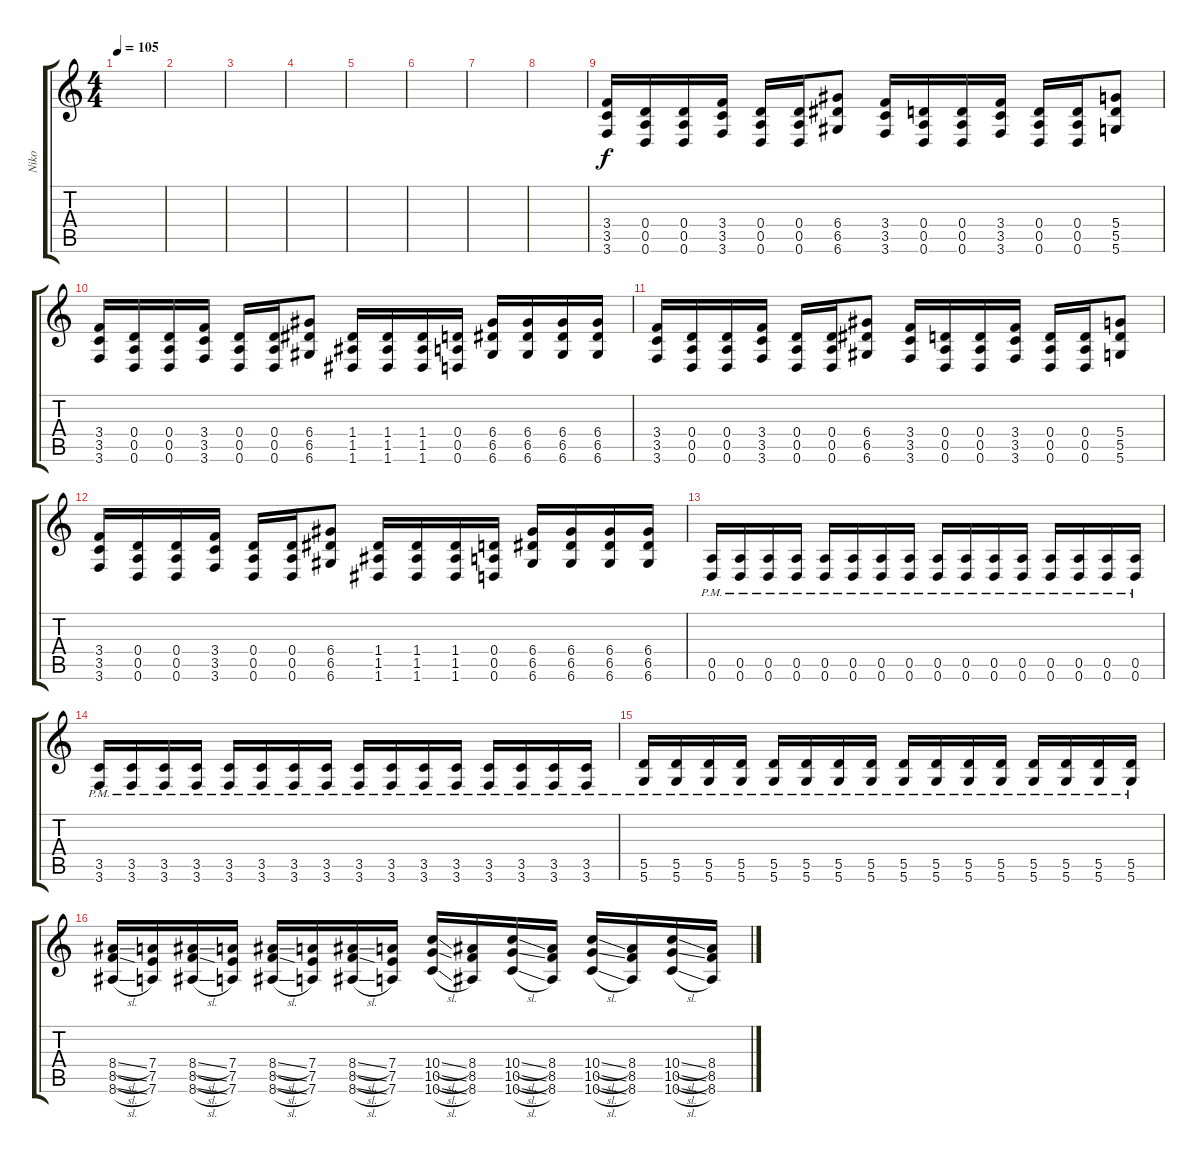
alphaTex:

\track ("Niko" "Niko") {instrument distortionguitar}
\staff {score tabs}
\tuning (E4 B3 G3 D3 A2 D2) {hide}
\ts (4 4)
\tempo 105
\clef g2
\ks c
|
|
|
|
|
|
|
|
(3.4 3.5 3.6).16 (0.4 0.5 0.6).16 (0.4 0.5 0.6).16 (3.4 3.5 3.6).16 (0.4 0.5 0.6).16 (0.4 0.5 0.6).16 (6.4 6.5 6.6).8 (3.4 3.5 3.6).16 (0.4 0.5 0.6).16 (0.4 0.5 0.6).16 (3.4 3.5 3.6).16 (0.4 0.5 0.6).16 (0.4 0.5 0.6).16 (5.4 5.5 5.6).8 |
(3.4 3.5 3.6).16 (0.4 0.5 0.6).16 (0.4 0.5 0.6).16 (3.4 3.5 3.6).16 (0.4 0.5 0.6).16 (0.4 0.5 0.6).16 (6.4 6.5 6.6).8 (1.4 1.5 1.6).16 (1.4 1.5 1.6).16 (1.4 1.5 1.6).16 (0.4 0.5 0.6).16 (6.4 6.5 6.6).16 (6.4 6.5 6.6).16 (6.4 6.5 6.6).16 (6.4 6.5 6.6).16 |
(3.4 3.5 3.6).16 (0.4 0.5 0.6).16 (0.4 0.5 0.6).16 (3.4 3.5 3.6).16 (0.4 0.5 0.6).16 (0.4 0.5 0.6).16 (6.4 6.5 6.6).8 (3.4 3.5 3.6).16 (0.4 0.5 0.6).16 (0.4 0.5 0.6).16 (3.4 3.5 3.6).16 (0.4 0.5 0.6).16 (0.4 0.5 0.6).16 (5.4 5.5 5.6).8 |
(3.4 3.5 3.6).16 (0.4 0.5 0.6).16 (0.4 0.5 0.6).16 (3.4 3.5 3.6).16 (0.4 0.5 0.6).16 (0.4 0.5 0.6).16 (6.4 6.5 6.6).8 (1.4 1.5 1.6).16 (1.4 1.5 1.6).16 (1.4 1.5 1.6).16 (0.4 0.5 0.6).16 (6.4 6.5 6.6).16 (6.4 6.5 6.6).16 (6.4 6.5 6.6).16 (6.4 6.5 6.6).16 |
(0.5{pm} 0.6{pm}).16 (0.5{pm} 0.6{pm}).16 (0.5{pm} 0.6{pm}).16 (0.5{pm} 0.6{pm}).16 (0.5{pm} 0.6{pm}).16 (0.5{pm} 0.6{pm}).16 (0.5{pm} 0.6{pm}).16 (0.5{pm} 0.6{pm}).16 (0.5{pm} 0.6{pm}).16 (0.5{pm} 0.6{pm}).16 (0.5{pm} 0.6{pm}).16 (0.5{pm} 0.6{pm}).16 (0.5{pm} 0.6{pm}).16 (0.5{pm} 0.6{pm}).16 (0.5{pm} 0.6{pm}).16 (0.5{pm} 0.6{pm}).16 |
(3.5{pm} 3.6{pm}).16 (3.5{pm} 3.6{pm}).16 (3.5{pm} 3.6{pm}).16 (3.5{pm} 3.6{pm}).16 (3.5{pm} 3.6{pm}).16 (3.5{pm} 3.6{pm}).16 (3.5{pm} 3.6{pm}).16 (3.5{pm} 3.6{pm}).16 (3.5{pm} 3.6{pm}).16 (3.5{pm} 3.6{pm}).16 (3.5{pm} 3.6{pm}).16 (3.5{pm} 3.6{pm}).16 (3.5{pm} 3.6{pm}).16 (3.5{pm} 3.6{pm}).16 (3.5{pm} 3.6{pm}).16 (3.5{pm} 3.6{pm}).16 |
(5.5{pm} 5.6{pm}).16 (5.5{pm} 5.6{pm}).16 (5.5{pm} 5.6{pm}).16 (5.5{pm} 5.6{pm}).16 (5.5{pm} 5.6{pm}).16 (5.5{pm} 5.6{pm}).16 (5.5{pm} 5.6{pm}).16 (5.5{pm} 5.6{pm}).16 (5.5{pm} 5.6{pm}).16 (5.5{pm} 5.6{pm}).16 (5.5{pm} 5.6{pm}).16 (5.5{pm} 5.6{pm}).16 (5.5{pm} 5.6{pm}).16 (5.5{pm} 5.6{pm}).16 (5.5{pm} 5.6{pm}).16 (5.5{pm} 5.6{pm}).16 |
(8.4{sl} 8.5{sl} 8.6{sl}).16 (7.4 7.5 7.6).16 (8.4{sl} 8.5{sl} 8.6{sl}).16 (7.4 7.5 7.6).16 (8.4{sl} 8.5{sl} 8.6{sl}).16 (7.4 7.5 7.6).16 (8.4{sl} 8.5{sl} 8.6{sl}).16 (7.4 7.5 7.6).16 (10.4{sl} 10.5{sl} 10.6{sl}).16 (8.4 8.5 8.6).16 (10.4{sl} 10.5{sl} 10.6{sl}).16 (8.4 8.5 8.6).16 (10.4{sl} 10.5{sl} 10.6{sl}).16 (8.4 8.5 8.6).16 (10.4{sl} 10.5{sl} 10.6{sl}).16 (8.4 8.5 8.6).16
